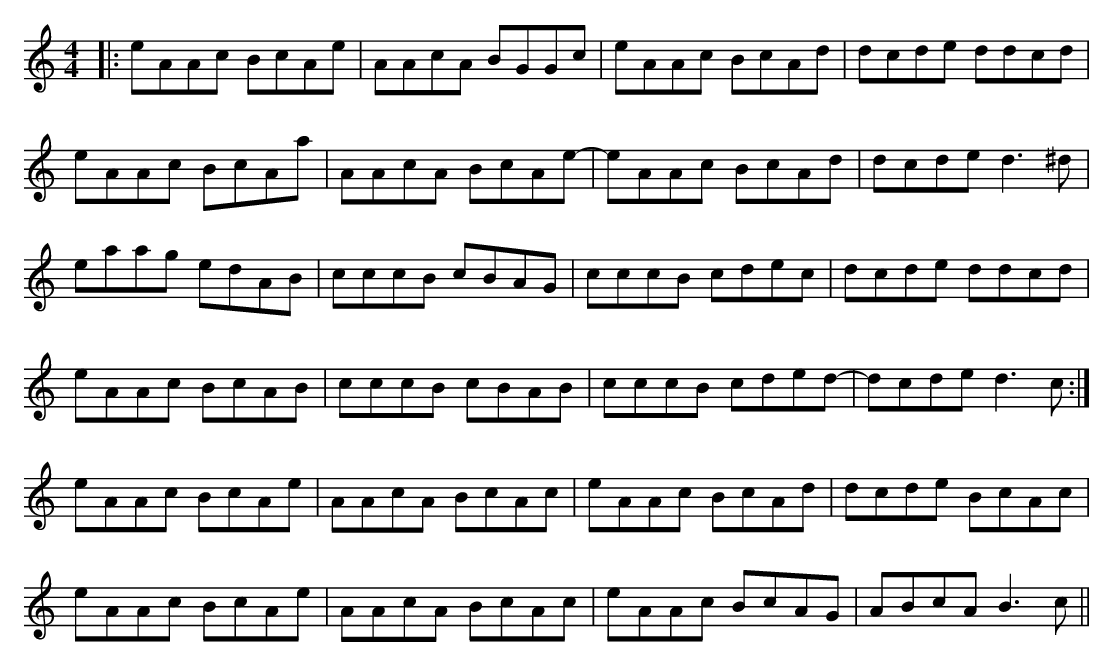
X:1
M:4/4
K:Amin
|:eAAc BcAe|AAcA BGGc|eAAc BcAd|dcde ddcd|
eAAc BcAa|AAcA BcAe-|eAAc BcAd|dcde d3^d|
eaag edAB|cccB cBAG|cccB cdec|dcde ddcd|
eAAc BcAB|cccB cBAB|cccB cded-|dcde d3c:|
eAAc BcAe|AAcA BcAc|eAAc BcAd|dcde BcAc|
eAAc BcAe|AAcA BcAc|eAAc BcAG|ABcA B3 c||
